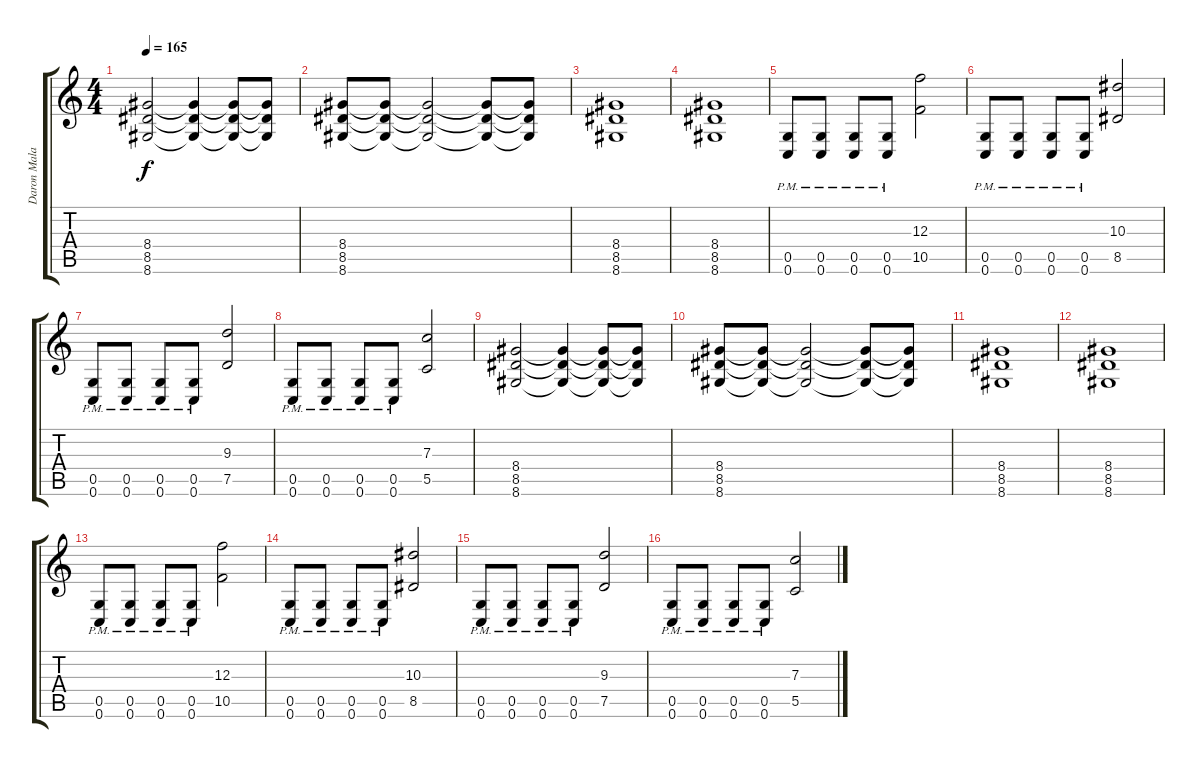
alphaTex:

\track ("Daron Malakian - Distortion" "Daron Mala") {instrument distortionguitar}
\staff {score tabs}
\tuning (D4 A3 F3 C3 G2 C2) {hide}
\ts (4 4)
\tempo 165
\clef g2
\ks c
(8.4 8.5 8.6).2{dy f} (8.4{t} 8.5{t} 8.6{t}).4 (8.4{t} 8.5{t} 8.6{t}).8 (8.4{t} 8.5{t} 8.6{t}).8 |
(8.4 8.5 8.6).8 (8.4{t} 8.5{t} 8.6{t}).8 (8.4{t} 8.5{t} 8.6{t}).2 (8.4{t} 8.5{t} 8.6{t}).8 (8.4{t} 8.5{t} 8.6{t}).8 |
(8.4 8.5 8.6).1 |
(8.4 8.5 8.6).1 |
(0.5{pm} 0.6{pm}).8 (0.5{pm} 0.6{pm}).8 (0.5{pm} 0.6{pm}).8 (0.5{pm} 0.6{pm}).8 (12.3 10.5).2 |
(0.5{pm} 0.6{pm}).8 (0.5{pm} 0.6{pm}).8 (0.5{pm} 0.6{pm}).8 (0.5{pm} 0.6{pm}).8 (10.3 8.5).2 |
(0.5{pm} 0.6{pm}).8 (0.5{pm} 0.6{pm}).8 (0.5{pm} 0.6{pm}).8 (0.5{pm} 0.6{pm}).8 (9.3 7.5).2 |
(0.5{pm} 0.6{pm}).8 (0.5{pm} 0.6{pm}).8 (0.5{pm} 0.6{pm}).8 (0.5{pm} 0.6{pm}).8 (7.3 5.5).2 |
(8.4 8.5 8.6).2 (8.4{t} 8.5{t} 8.6{t}).4 (8.4{t} 8.5{t} 8.6{t}).8 (8.4{t} 8.5{t} 8.6{t}).8 |
(8.4 8.5 8.6).8 (8.4{t} 8.5{t} 8.6{t}).8 (8.4{t} 8.5{t} 8.6{t}).2 (8.4{t} 8.5{t} 8.6{t}).8 (8.4{t} 8.5{t} 8.6{t}).8 |
(8.4 8.5 8.6).1 |
(8.4 8.5 8.6).1 |
(0.5{pm} 0.6{pm}).8 (0.5{pm} 0.6{pm}).8 (0.5{pm} 0.6{pm}).8 (0.5{pm} 0.6{pm}).8 (12.3 10.5).2 |
(0.5{pm} 0.6{pm}).8 (0.5{pm} 0.6{pm}).8 (0.5{pm} 0.6{pm}).8 (0.5{pm} 0.6{pm}).8 (10.3 8.5).2 |
(0.5{pm} 0.6{pm}).8 (0.5{pm} 0.6{pm}).8 (0.5{pm} 0.6{pm}).8 (0.5{pm} 0.6{pm}).8 (9.3 7.5).2 |
(0.5{pm} 0.6{pm}).8 (0.5{pm} 0.6{pm}).8 (0.5{pm} 0.6{pm}).8 (0.5{pm} 0.6{pm}).8 (7.3 5.5).2
